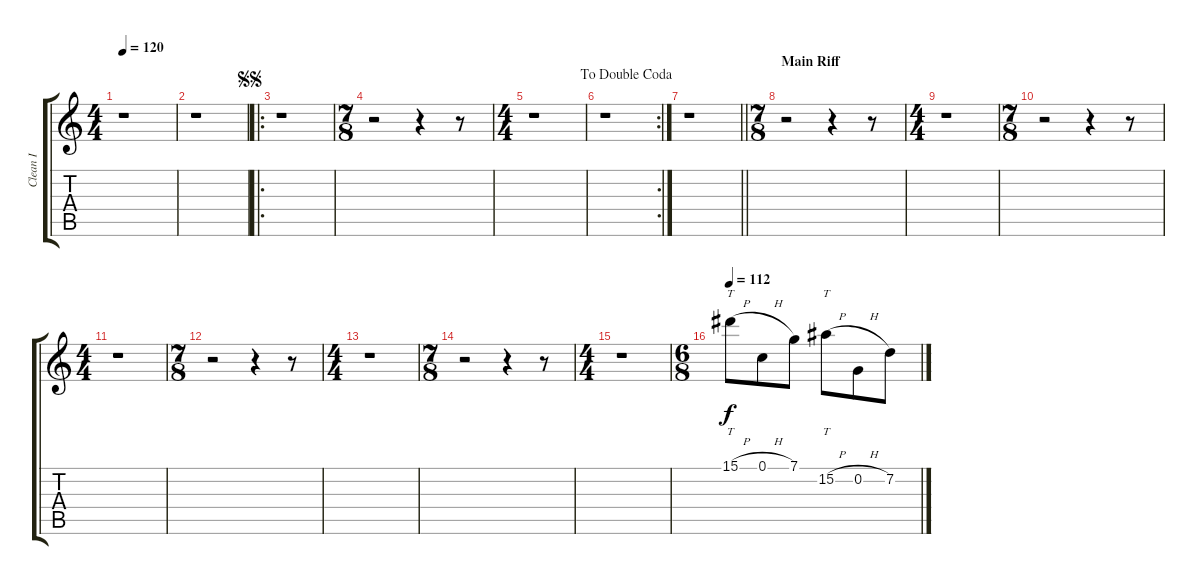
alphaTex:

\track ("Clean I" "Clean I") {instrument electricguitarclean}
\staff {score tabs}
\tuning (C4 G3 Eb3 Bb2 F2 C2) {hide}
\ts (4 4)
\tempo 120
\clef g2
\ks c
r.1{dy f instrument electricguitarclean} |
r.1 |
\ro
\jump segnosegno
r.1 |
\ts (7 8)
r.2 r.4 r.8 |
\ts (4 4)
r.1 |
\rc 2
\jump dadoublecoda
r.1 |
\barLineRight lightlight
r.1 |
\ts (7 8)
\section ("" "Main Riff")
r.2 r.4 r.8 |
\ts (4 4)
r.1 |
\ts (7 8)
r.2 r.4 r.8 |
\ts (4 4)
r.1 |
\ts (7 8)
r.2 r.4 r.8 |
\ts (4 4)
r.1 |
\ts (7 8)
r.2 r.4 r.8 |
\ts (4 4)
r.1 |
\ts (6 8)
\tempo 112
15.1{h}.8{tt} 0.1{h}.8 7.1.8 15.2{h}.8{tt} 0.2{h}.8 7.2.8
